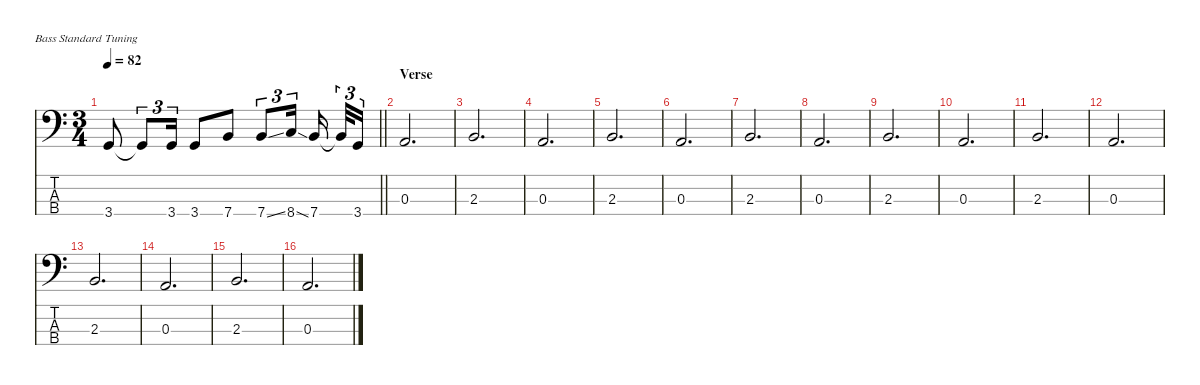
\defaultSystemsLayout 4
\hideDynamics
\bracketExtendMode nobrackets
\singleTrackTrackNamePolicy hidden
\multiTrackTrackNamePolicy hidden
\firstSystemTrackNameMode fullname
\otherSystemsTrackNameOrientation horizontal
\track ("Bass" "el.bs.") {defaultSystemsLayout 4 instrument electricbassfinger}
\staff {score tabs}
\tuning (G2 D2 A1 E1)
\ts (3 4)
\tempo 82
\clef f4
\barLineRight lightlight
\ks c
3.4.8{dy f beam Up} 3.4{t}.8{tu (3 2) beam Up} 3.4.16{tu (3 2) beam Up} 3.4.8{beam Up} 7.4.8{beam Up} 7.4{ss}.8{tu (3 2) beam Up} 8.4{ss}.16{tu (3 2) beam Up} 7.4.16{beam Up} 7.4{t}.32{tu (3 2) beam Up} 3.4.16{tu (3 2) beam Up} |
\section ("" "Verse")
0.3.2{d beam Up} |
2.3.2{d beam Up} |
0.3.2{d beam Up} |
2.3.2{d beam Up} |
0.3.2{d beam Up} |
2.3.2{d beam Up} |
0.3.2{d beam Up} |
2.3.2{d beam Up} |
0.3.2{d beam Up} |
2.3.2{d beam Up} |
0.3.2{d beam Up} |
2.3.2{d beam Up} |
0.3.2{d beam Up} |
2.3.2{d beam Up} |
0.3.2{d beam Up}
